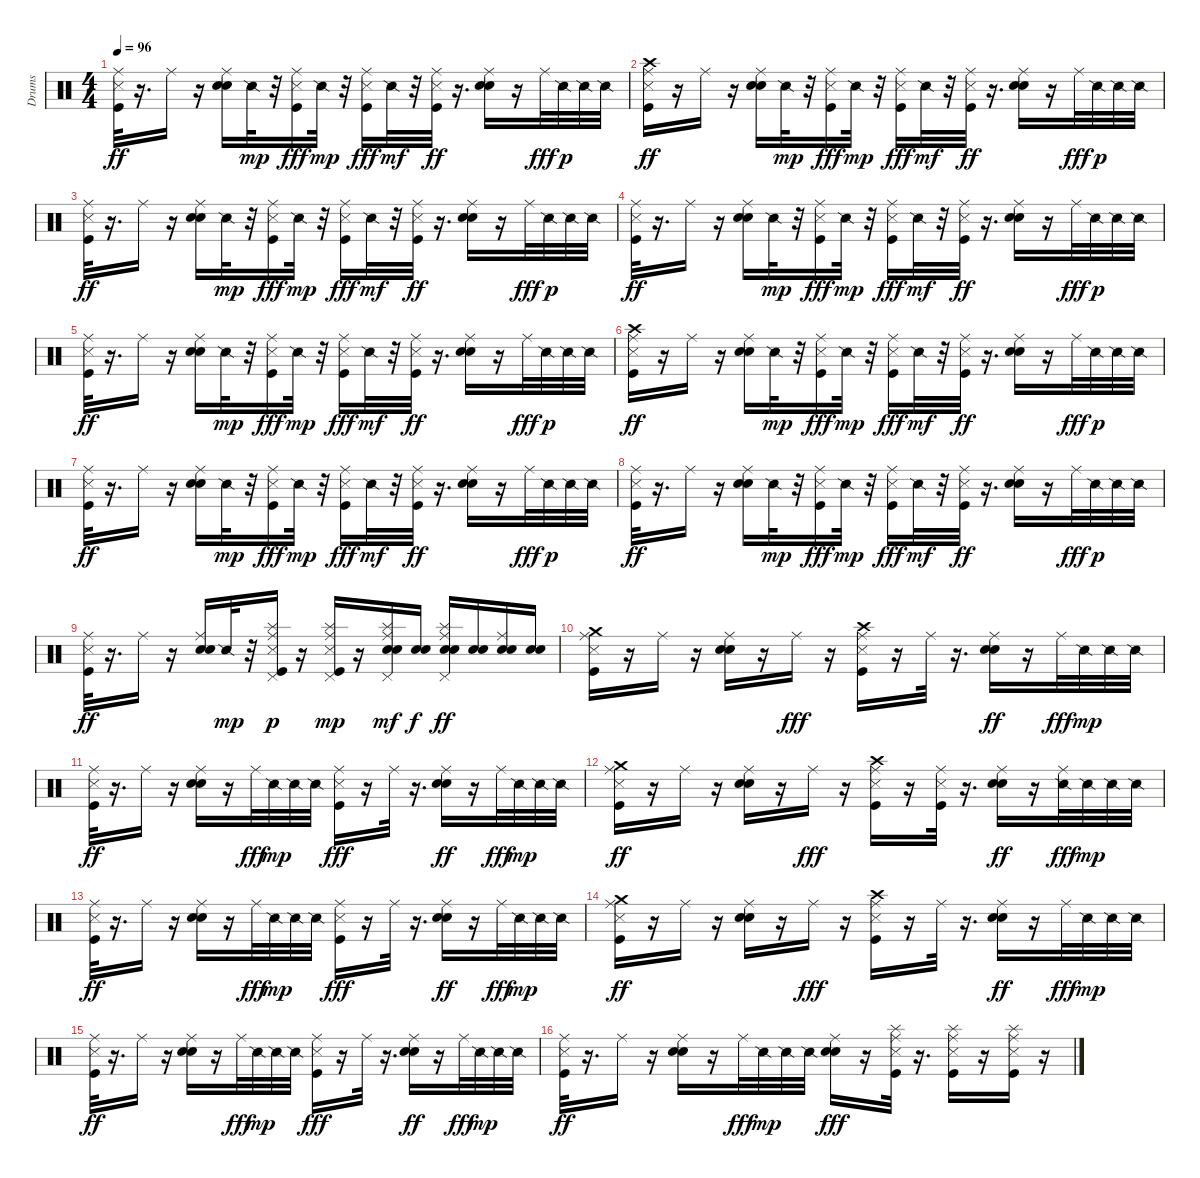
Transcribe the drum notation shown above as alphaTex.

\track ("Drums" "Drums") {instrument percussion}
\staff {score}
\articulation defaults
\ts (4 4)
\tempo 96
\clef neutral
\ks c
("Ride (middle)" "Metronome (hit)" "Kick (hit)").32{dy ff} r.16{d} "Ride (middle)".16 r.16 ("Ride (middle)" "Electric Snare (hit)" "Metronome (bell)").16 "Snare (side stick) 2".32{dy mp} r.32 ("Ride (middle)" "Metronome (hit)" "Kick (hit)").16{dy fff} "Snare (side stick) 2".32{dy mp} r.32 ("Ride (middle)" "Metronome (hit)" "Kick (hit)").16{dy fff} "Snare (side stick) 2".32{dy mf} r.32 ("Ride (middle)" "Metronome (hit)" "Kick (hit)").32{dy ff} r.16{d} ("Ride (middle)" "Electric Snare (hit)" "Metronome (bell)").16 r.16 "Ride (middle)".32{dy fff} "Snare (side stick) 2".32{dy p} "Snare (side stick) 2".32 "Snare (side stick) 2".32 |
("Crash high (hit)" "Ride (middle)" "Metronome (hit)" "Kick (hit)").16{dy ff} r.16 "Ride (middle)".16 r.16 ("Ride (middle)" "Electric Snare (hit)" "Metronome (bell)").16 "Snare (side stick) 2".32{dy mp} r.32 ("Ride (middle)" "Metronome (hit)" "Kick (hit)").16{dy fff} "Snare (side stick) 2".32{dy mp} r.32 ("Ride (middle)" "Metronome (hit)" "Kick (hit)").16{dy fff} "Snare (side stick) 2".32{dy mf} r.32 ("Ride (middle)" "Metronome (hit)" "Kick (hit)").32{dy ff} r.16{d} ("Ride (middle)" "Electric Snare (hit)" "Metronome (bell)").16 r.16 "Ride (middle)".32{dy fff} "Snare (side stick) 2".32{dy p} "Snare (side stick) 2".32 "Snare (side stick) 2".32 |
("Ride (middle)" "Metronome (hit)" "Kick (hit)").32{dy ff} r.16{d} "Ride (middle)".16 r.16 ("Ride (middle)" "Electric Snare (hit)" "Metronome (bell)").16 "Snare (side stick) 2".32{dy mp} r.32 ("Ride (middle)" "Metronome (hit)" "Kick (hit)").16{dy fff} "Snare (side stick) 2".32{dy mp} r.32 ("Ride (middle)" "Metronome (hit)" "Kick (hit)").16{dy fff} "Snare (side stick) 2".32{dy mf} r.32 ("Ride (middle)" "Metronome (hit)" "Kick (hit)").32{dy ff} r.16{d} ("Ride (middle)" "Electric Snare (hit)" "Metronome (bell)").16 r.16 "Ride (middle)".32{dy fff} "Snare (side stick) 2".32{dy p} "Snare (side stick) 2".32 "Snare (side stick) 2".32 |
("Ride (middle)" "Metronome (hit)" "Kick (hit)").32{dy ff} r.16{d} "Ride (middle)".16 r.16 ("Ride (middle)" "Electric Snare (hit)" "Metronome (bell)").16 "Snare (side stick) 2".32{dy mp} r.32 ("Ride (middle)" "Metronome (hit)" "Kick (hit)").16{dy fff} "Snare (side stick) 2".32{dy mp} r.32 ("Ride (middle)" "Metronome (hit)" "Kick (hit)").16{dy fff} "Snare (side stick) 2".32{dy mf} r.32 ("Ride (middle)" "Metronome (hit)" "Kick (hit)").32{dy ff} r.16{d} ("Ride (middle)" "Electric Snare (hit)" "Metronome (bell)").16 r.16 "Ride (middle)".32{dy fff} "Snare (side stick) 2".32{dy p} "Snare (side stick) 2".32 "Snare (side stick) 2".32 |
("Ride (middle)" "Metronome (hit)" "Kick (hit)").32{dy ff} r.16{d} "Ride (middle)".16 r.16 ("Ride (middle)" "Electric Snare (hit)" "Metronome (bell)").16 "Snare (side stick) 2".32{dy mp} r.32 ("Ride (middle)" "Metronome (hit)" "Kick (hit)").16{dy fff} "Snare (side stick) 2".32{dy mp} r.32 ("Ride (middle)" "Metronome (hit)" "Kick (hit)").16{dy fff} "Snare (side stick) 2".32{dy mf} r.32 ("Ride (middle)" "Metronome (hit)" "Kick (hit)").32{dy ff} r.16{d} ("Ride (middle)" "Electric Snare (hit)" "Metronome (bell)").16 r.16 "Ride (middle)".32{dy fff} "Snare (side stick) 2".32{dy p} "Snare (side stick) 2".32 "Snare (side stick) 2".32 |
("Crash high (hit)" "Ride (middle)" "Metronome (hit)" "Kick (hit)").16{dy ff} r.16 "Ride (middle)".16 r.16 ("Ride (middle)" "Electric Snare (hit)" "Metronome (bell)").16 "Snare (side stick) 2".32{dy mp} r.32 ("Ride (middle)" "Metronome (hit)" "Kick (hit)").16{dy fff} "Snare (side stick) 2".32{dy mp} r.32 ("Ride (middle)" "Metronome (hit)" "Kick (hit)").16{dy fff} "Snare (side stick) 2".32{dy mf} r.32 ("Ride (middle)" "Metronome (hit)" "Kick (hit)").32{dy ff} r.16{d} ("Ride (middle)" "Electric Snare (hit)" "Metronome (bell)").16 r.16 "Ride (middle)".32{dy fff} "Snare (side stick) 2".32{dy p} "Snare (side stick) 2".32 "Snare (side stick) 2".32 |
("Ride (middle)" "Metronome (hit)" "Kick (hit)").32{dy ff} r.16{d} "Ride (middle)".16 r.16 ("Ride (middle)" "Electric Snare (hit)" "Metronome (bell)").16 "Snare (side stick) 2".32{dy mp} r.32 ("Ride (middle)" "Metronome (hit)" "Kick (hit)").16{dy fff} "Snare (side stick) 2".32{dy mp} r.32 ("Ride (middle)" "Metronome (hit)" "Kick (hit)").16{dy fff} "Snare (side stick) 2".32{dy mf} r.32 ("Ride (middle)" "Metronome (hit)" "Kick (hit)").32{dy ff} r.16{d} ("Ride (middle)" "Electric Snare (hit)" "Metronome (bell)").16 r.16 "Ride (middle)".32{dy fff} "Snare (side stick) 2".32{dy p} "Snare (side stick) 2".32 "Snare (side stick) 2".32 |
("Ride (middle)" "Metronome (hit)" "Kick (hit)").32{dy ff} r.16{d} "Ride (middle)".16 r.16 ("Ride (middle)" "Electric Snare (hit)" "Metronome (bell)").16 "Snare (side stick) 2".32{dy mp} r.32 ("Ride (middle)" "Metronome (hit)" "Kick (hit)").16{dy fff} "Snare (side stick) 2".32{dy mp} r.32 ("Ride (middle)" "Metronome (hit)" "Kick (hit)").16{dy fff} "Snare (side stick) 2".32{dy mf} r.32 ("Ride (middle)" "Metronome (hit)" "Kick (hit)").32{dy ff} r.16{d} ("Ride (middle)" "Electric Snare (hit)" "Metronome (bell)").16 r.16 "Ride (middle)".32{dy fff} "Snare (side stick) 2".32{dy p} "Snare (side stick) 2".32 "Snare (side stick) 2".32 |
("Ride (middle)" "Metronome (hit)" "Kick (hit)").32{dy ff} r.16{d} "Ride (middle)".16 r.16 ("Ride (middle)" "Electric Snare (hit)" "Metronome (bell)").16 "Snare (side stick) 2".32{dy mp} r.32 ("Ride (middle)" "Splash (hit)" "Metronome (hit)" "Kick (hit)" "Pedal Hi-Hat (hit)").16{dy p} r.16 ("Ride (middle)" "Splash (hit)" "Metronome (hit)" "Kick (hit)" "Pedal Hi-Hat (hit)").16{dy mp} r.16 ("Ride (middle)" "Splash (hit)" "Electric Snare (hit)" "Metronome (bell)" "Pedal Hi-Hat (hit)").16{dy mf} ("Electric Snare (hit)" "Metronome (bell)").16{dy f} ("Ride (middle)" "Splash (hit)" "Electric Snare (hit)" "Metronome (bell)" "Pedal Hi-Hat (hit)").16{dy ff} ("Electric Snare (hit)" "Metronome (bell)").16 ("Ride (middle)" "Electric Snare (hit)" "Metronome (bell)").16 ("Electric Snare (hit)" "Metronome (bell)").16 |
("Ride (middle)" "Crash medium (hit)" "Metronome (hit)" "Kick (hit)").16 r.16 "Ride (middle)".16 r.16 ("Ride (middle)" "Electric Snare (hit)" "Metronome (bell)").16 r.16 "Ride (middle)".16{dy fff} r.16 ("Ride (middle)" "Crash high (hit)" "Metronome (hit)" "Kick (hit)").16 r.16 "Ride (middle)".32 r.16{d} ("Ride (middle)" "Electric Snare (hit)" "Metronome (bell)").16{dy ff} r.16 "Ride (middle)".32{dy fff} "Snare (side stick) 2".32{dy mp} "Snare (side stick) 2".32 "Snare (side stick) 2".32 |
("Ride (middle)" "Metronome (hit)" "Kick (hit)").32{dy ff} r.16{d} "Ride (middle)".16 r.16 ("Ride (middle)" "Electric Snare (hit)" "Metronome (bell)").16 r.16 "Ride (middle)".32{dy fff} "Snare (side stick) 2".32{dy mp} "Snare (side stick) 2".32 "Snare (side stick) 2".32 ("Ride (middle)" "Metronome (hit)" "Kick (hit)").16{dy fff} r.16 "Ride (middle)".32 r.16{d} ("Ride (middle)" "Electric Snare (hit)" "Metronome (bell)").16{dy ff} r.16 "Ride (middle)".32{dy fff} "Snare (side stick) 2".32{dy mp} "Snare (side stick) 2".32 "Snare (side stick) 2".32 |
("Ride (middle)" "Crash medium (hit)" "Metronome (hit)" "Kick (hit)").16{dy ff} r.16 "Ride (middle)".16 r.16 ("Ride (middle)" "Electric Snare (hit)" "Metronome (bell)").16 r.16 "Ride (middle)".16{dy fff} r.16 ("Ride (middle)" "Crash high (hit)" "Metronome (hit)" "Kick (hit)").16 r.16 ("Ride (middle)" "Metronome (hit)" "Kick (hit)").32 r.16{d} ("Ride (middle)" "Electric Snare (hit)" "Metronome (bell)").16{dy ff} r.16 ("Snare (side stick) 2" "Ride (middle)").32{dy fff} "Snare (side stick) 2".32{dy mp} "Snare (side stick) 2".32 "Snare (side stick) 2".32 |
("Ride (middle)" "Metronome (hit)" "Kick (hit)").32{dy ff} r.16{d} "Ride (middle)".16 r.16 ("Ride (middle)" "Electric Snare (hit)" "Metronome (bell)").16 r.16 "Ride (middle)".32{dy fff} "Snare (side stick) 2".32{dy mp} "Snare (side stick) 2".32 "Snare (side stick) 2".32 ("Ride (middle)" "Metronome (hit)" "Kick (hit)").16{dy fff} r.16 "Ride (middle)".32 r.16{d} ("Ride (middle)" "Electric Snare (hit)" "Metronome (bell)").16{dy ff} r.16 "Ride (middle)".32{dy fff} "Snare (side stick) 2".32{dy mp} "Snare (side stick) 2".32 "Snare (side stick) 2".32 |
("Ride (middle)" "Crash medium (hit)" "Metronome (hit)" "Kick (hit)").16{dy ff} r.16 "Ride (middle)".16 r.16 ("Ride (middle)" "Electric Snare (hit)" "Metronome (bell)").16 r.16 "Ride (middle)".16{dy fff} r.16 ("Ride (middle)" "Crash high (hit)" "Metronome (hit)" "Kick (hit)").16 r.16 "Ride (middle)".32 r.16{d} ("Ride (middle)" "Electric Snare (hit)" "Metronome (bell)").16{dy ff} r.16 "Ride (middle)".32{dy fff} "Snare (side stick) 2".32{dy mp} "Snare (side stick) 2".32 "Snare (side stick) 2".32 |
("Ride (middle)" "Metronome (hit)" "Kick (hit)").32{dy ff} r.16{d} "Ride (middle)".16 r.16 ("Ride (middle)" "Electric Snare (hit)" "Metronome (bell)").16 r.16 "Ride (middle)".32{dy fff} "Snare (side stick) 2".32{dy mp} "Snare (side stick) 2".32 "Snare (side stick) 2".32 ("Ride (middle)" "Metronome (hit)" "Kick (hit)").16{dy fff} r.16 "Ride (middle)".32 r.16{d} ("Ride (middle)" "Electric Snare (hit)" "Metronome (bell)").16{dy ff} r.16 "Ride (middle)".32{dy fff} "Snare (side stick) 2".32{dy mp} "Snare (side stick) 2".32 "Snare (side stick) 2".32 |
("Ride (middle)" "Metronome (hit)" "Kick (hit)").32{dy ff} r.16{d} "Ride (middle)".16 r.16 ("Ride (middle)" "Electric Snare (hit)" "Metronome (bell)").16 r.16 "Ride (middle)".32{dy fff} "Snare (side stick) 2".32{dy mp} "Snare (side stick) 2".32 "Snare (side stick) 2".32 ("Ride (middle)" "Electric Snare (hit)" "Metronome (bell)").16{dy fff} r.16 ("Splash (hit)" "Ride (middle)" "Metronome (hit)" "Kick (hit)").32 r.16{d} ("Splash (hit)" "Ride (middle)" "Metronome (hit)" "Kick (hit)").16 r.16 ("Splash (hit)" "Ride (middle)" "Metronome (hit)" "Kick (hit)").16 r.16
